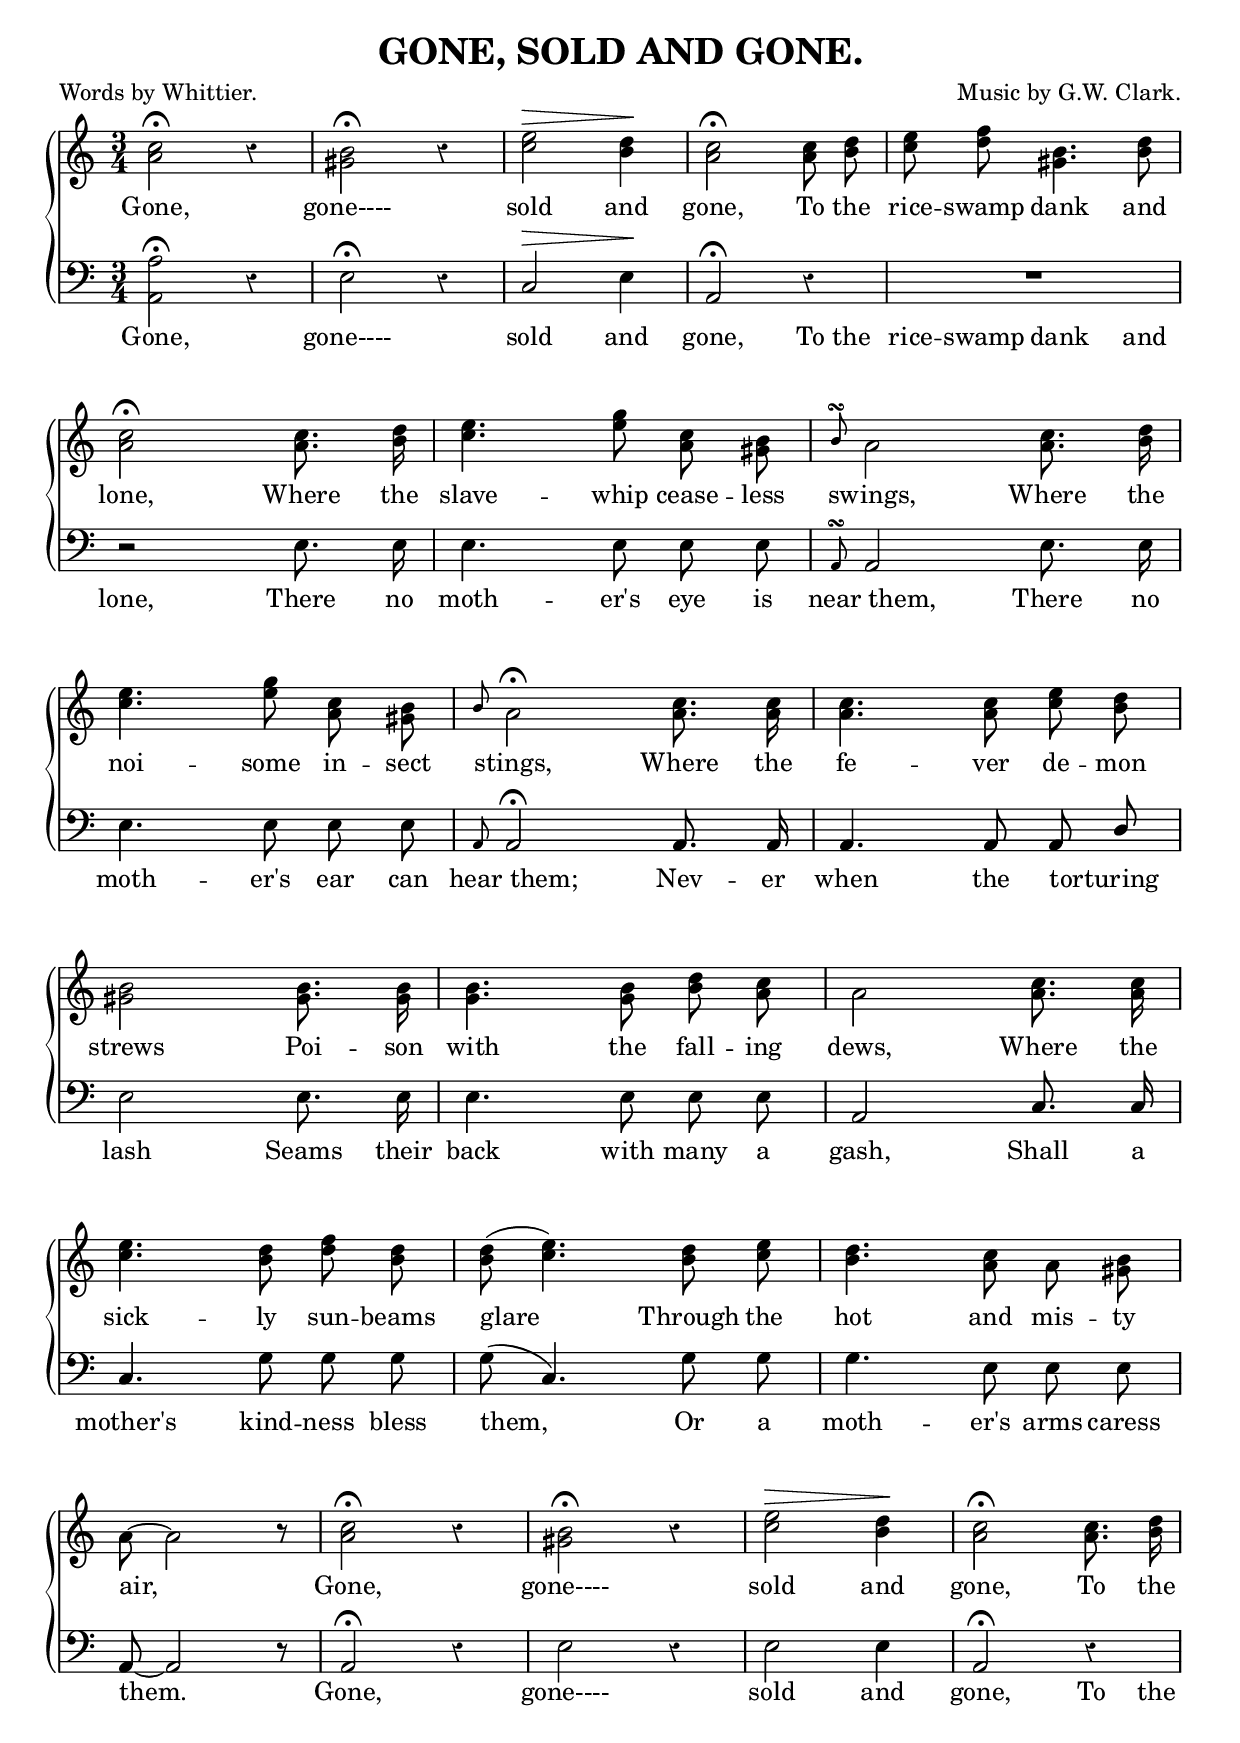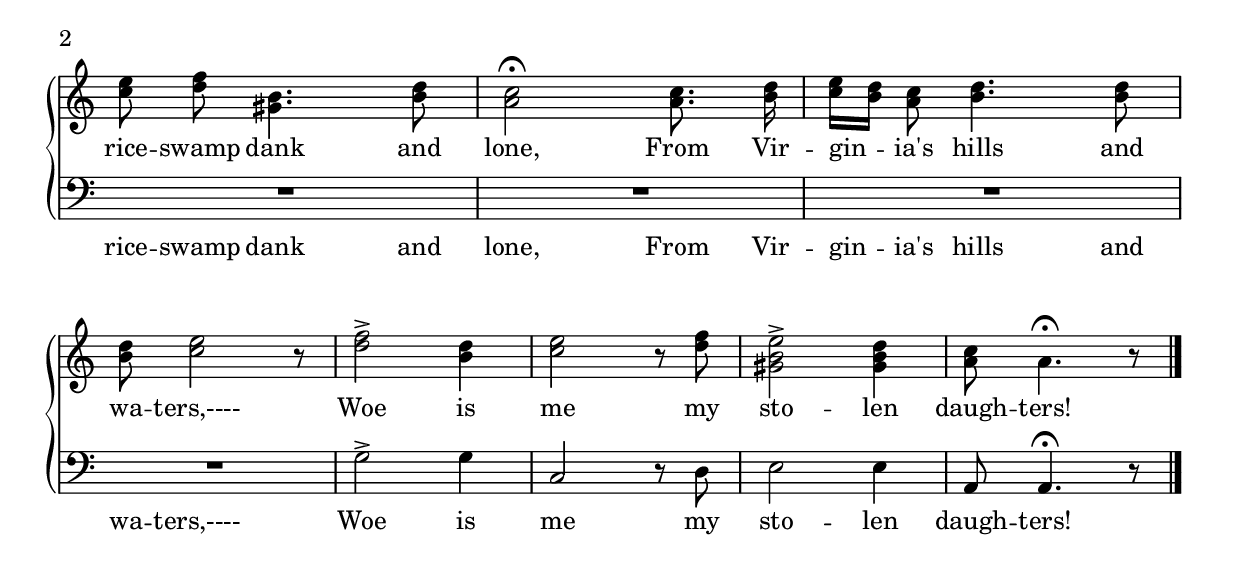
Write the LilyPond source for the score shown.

\version "2.10"
\include "english.ly"

\header {
  title = "GONE, SOLD AND GONE."
  poet = "Words by Whittier."
  composer = "Music by G.W. Clark."
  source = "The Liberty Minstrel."
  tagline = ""
}

verseone = \lyricmode {
  Gone,  "gone----"  sold and gone, To the
  \override LyricHyphen #'minimum-distance = #1.0
  rice -- swamp dank and
  lone, Where the slave -- whip cease -- less swings, Where the
  noi -- some in -- sect stings, Where the fe -- ver de -- mon
  strews Poi -- son with the fall -- ing dews, Where the
  sick -- ly sun -- beams glare Through the hot and mis -- ty
  air,  Gone,  "gone----"  sold and gone, To the
  rice -- swamp dank and lone, From Vir -- gin -- ia's hills and
  wa -- "ters,----" Woe is me  my sto -- len daugh -- ters! 
}

versetwo = \lyricmode {
  Gone, "gone----" sold and gone, To the rice -- swamp dank and
  lone, There no moth -- er's eye is near_them, There no
  moth -- er's ear can hear_them; Nev -- er when the torturing _
  lash Seams  their back  with many a gash, Shall  a
  mother's  kind -- ness bless them, Or a moth -- er's arms caress
  them.  Gone,  "gone----"  sold and gone, To  the
  rice -- swamp dank  and lone, From  Vir -- gin -- ia's hills  and
  wa -- "ters,----" Woe is me   my sto -- len daugh -- ters!   
}

treble = \relative c' {
  \clef treble
  \key a \minor
  \time 3/4
  \autoBeamOff
  \stemDown
  
  <a' c>2\fermata r4 | 
    <gs b>2\fermata r4 | 
    <c e>2^\decr <b d>4\enddecr | 
    <a c>2\fermata <a c>8 <b d> | 
    <c e> <d f> <gs, b>4. <b d>8 |

  \break
  <a c>2\fermata <a c>8. <b d>16 |
    <c e>4. <e g>8 <c a> <gs b> |
    \grace b8\turn a2 <a c>8. <b d>16 |

  \break
  <c e>4. <e g>8 <c a> <gs b> |
    \grace b8 a2\fermata <a c>8. <a c>16 |
    <a c>4. <a c>8 <c e> <b d> |
    
   \break
  <gs b>2 <gs b>8. <gs b>16 |
    <g b>4. <g b>8 <b d> <a c> |
    a2 <a c>8. <a c>16 |

  \break
  <c e>4. <b d>8 <d f> <b d> |
    <b d>( <c e>4.) <b d>8 <c e> |
    <b d>4. <a c>8 a <gs b> |

  \break
  a8~ a2 r8 |
    <a c>2\fermata r4 |
    <gs b>2\fermata r4 |
    <c e>2^\decr <b d>4\enddecr |
    <a c>2\fermata <a c>8. <b d>16 |

  \break
  <c e>8 <d f> <gs, b>4. <b d>8 |
    <a c>2\fermata <a c>8. <b d>16 |
    <c e>[ <b d>] <a c>8 <b d>4. <b d>8 |  
    
  \break
  <b d>8 <c e>2 r8 | <d f>2-> <b d>4 |
    <c e>2 r8 <d f> | <gs, b e>2-> <gs b d>4 |
    <a c>8 a4.\fermata r8 \bar "|." 
}

bass =  \relative c {
  \clef bass
  \key a \minor
  \time 3/4
  \autoBeamOff
  
  <a a'>2\fermata r4 |
    e'2\fermata r4 |
    c2^\decr e4\enddecr |
    a,2\fermata r4 |
    R2. |

  \break
  r2 e'8. e16 |
    e4. e8 e e |
    \grace a,8\turn a2 e'8. e16 |

  \break
  e4. e8 e e |
    \grace a,8 a2\fermata a8. a16 |
    a4. a8 a \stemUp d \stemNeutral |
    e2 e8. e16 | e4. e8 e e | a,2 c8. c16 |
    c4. g'8 g g |
    g( c,4.) g'8 g |
    g4. e8 e e |

  \break
  a,8~ a2 r8 |
    a2\fermata r4 |
    e'2 r4 |
    e2 e4 |
    a,2\fermata r4 |

  \break
  R2. | R2. | R2. |
  
  \break
  R2. | g'2-> g4 |
    c,2 r8 d8 | e2 e4 |
    a,8 a4.\fermata r8
}

\score { 
  \new ChoirStaff \with{systemStartDelimiter = #'SystemStartBrace }	
   <<
     \new Staff = "upper"  \new Voice = "treble" { \treble }
     \new Lyrics \lyricsto "treble" { \verseone }
     \new Staff = "lower"  \new Voice = "bass" { \bass }
     \new Lyrics \lyricsto "treble" { \versetwo }
   >>
   

\layout {
	indent=0
	\context { \Staff \override Rest #'style = #'classical }
	\context { \Score \remove "Bar_number_engraver" }
	  }

\midi { \context { \Score tempoWholesPerMinute = #(ly:make-moment 100 4 ) }}    	   

   }
